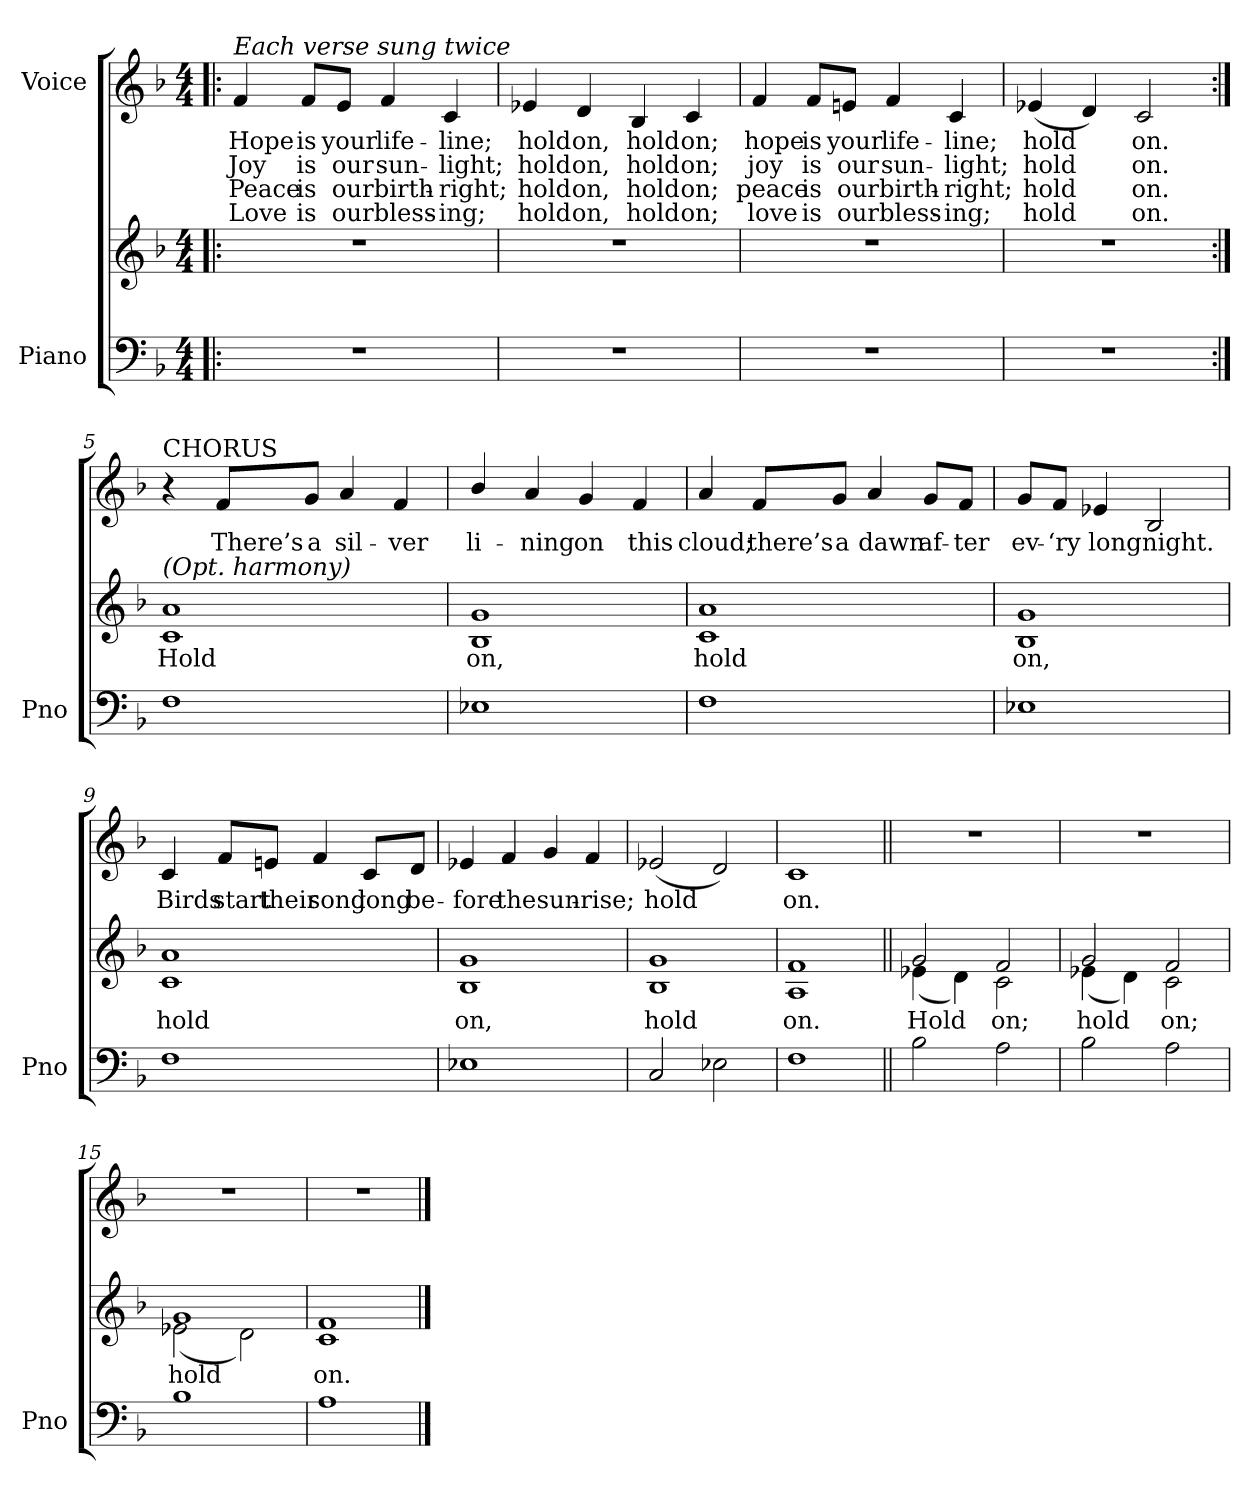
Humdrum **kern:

**kern	**kern	**text	**kern	**text	**text	**text	**text
*part2	*part2	*part2	*part1	*part1	*part1	*part1	*part1
*staff3	*staff2	*staff2	*staff1	*staff1	*staff1	*staff1	*staff1
*I"Piano	*	*	*I"Voice	*	*	*	*
*I'Pno	*	*	*	*	*	*	*
*stria5	*stria5	*	*	*	*	*	*
*clefF4	*clefG2	*	*clefG2	*	*	*	*
*k[b-]	*k[b-]	*	*k[b-]	*	*	*	*
*F:	*F:	*	*F:	*	*	*	*
*M4/4	*M4/4	*	*M4/4	*	*	*	*
*MM82	*MM82	*	*MM82	*	*	*	*
=1!|:	=1!|:	=1!|:	=1!|:	=1!|:	=1!|:	=1!|:	=1!|:
!	!	!	!LO:TX:a:i:t=Each verse sung twice	!	!	!	!
!	!	!	!	!LO:LY:b	!LO:LY:b	!LO:LY:b	!LO:LY:b
1r	1r	.	4f/	Hope	Joy	Peace	Love
!	!	!	!	!LO:LY:b	!LO:LY:b	!LO:LY:b	!LO:LY:b
.	.	.	8f/L	is	is	is	is
!	!	!	!	!LO:LY:b	!LO:LY:b	!LO:LY:b	!LO:LY:b
.	.	.	8e/J	your	our	our	our
!	!	!	!	!LO:LY:b	!LO:LY:b	!LO:LY:b	!LO:LY:b
.	.	.	4f/	life-	sun-	birth-	bless-
!	!	!	!	!LO:LY:b	!LO:LY:b	!LO:LY:b	!LO:LY:b
.	.	.	4c/	-line;	light;	-right;	-ing;
=2	=2	=2	=2	=2	=2	=2	=2
!	!	!	!	!LO:LY:b	!LO:LY:b	!LO:LY:b	!LO:LY:b
1r	1r	.	4e-X/	hold	hold	hold	hold
!	!	!	!	!LO:LY:b	!LO:LY:b	!LO:LY:b	!LO:LY:b
.	.	.	4d/	on,	on,	on,	on,
!	!	!	!	!LO:LY:b	!LO:LY:b	!LO:LY:b	!LO:LY:b
.	.	.	4B-/	hold	hold	hold	hold
!	!	!	!	!LO:LY:b	!LO:LY:b	!LO:LY:b	!LO:LY:b
.	.	.	4c/	on;	on;	on;	on;
=3	=3	=3	=3	=3	=3	=3	=3
!	!	!	!	!LO:LY:b	!LO:LY:b	!LO:LY:b	!LO:LY:b
1r	1r	.	4f/	hope	joy	peace	love
!	!	!	!	!LO:LY:b	!LO:LY:b	!LO:LY:b	!LO:LY:b
.	.	.	8f/L	is	is	is	is
!	!	!	!	!LO:LY:b	!LO:LY:b	!LO:LY:b	!LO:LY:b
.	.	.	8eni/J	your	our	our	our
!	!	!	!	!LO:LY:b	!LO:LY:b	!LO:LY:b	!LO:LY:b
.	.	.	4f/	life-	sun-	birth-	bless-
!	!	!	!	!LO:LY:b	!LO:LY:b	!LO:LY:b	!LO:LY:b
.	.	.	4c/	-line;	-light;	-right;	-ing;
=4	=4	=4	=4	=4	=4	=4	=4
!	!	!	!	!LO:LY:b	!LO:LY:b	!LO:LY:b	!LO:LY:b
1r	1r	.	(<4e-X/	hold	hold	hold	hold
.	.	.	4d/)	.	.	.	.
!	!	!	!	!LO:LY:b	!LO:LY:b	!LO:LY:b	!LO:LY:b
.	.	.	2c/	on.	on.	on.	on.
!!LO:LB:g=z
=5:|!	=5:|!	=5:|!	=5:|!	=5:|!	=5:|!	=5:|!	=5:|!
*	*^	*	*	*	*	*	*
!	!	!	!	!LO:TX:a:t=CHORUS	!	!	!	!
!	!LO:TX:a:i:t=(Opt. harmony)	!	!	!	!	!	!	!
!	!	!	!LO:LY:b	!	!	!	!	!
1F	1a	1c	Hold	4r	.	.	.	.
!	!	!	!	!	!LO:LY:b	!	!	!
.	.	.	.	8f/L	There’s	.	.	.
!	!	!	!	!	!LO:LY:b	!	!	!
.	.	.	.	8g/J	a	.	.	.
!	!	!	!	!	!LO:LY:b	!	!	!
.	.	.	.	4a/	sil-	.	.	.
!	!	!	!	!	!LO:LY:b	!	!	!
.	.	.	.	4f/	-ver	.	.	.
=6	=6	=6	=6	=6	=6	=6	=6	=6
!	!	!	!LO:LY:b	!	!LO:LY:b	!	!	!
1E-X	1g	1B-	on,	4b-/	li-	.	.	.
!	!	!	!	!	!LO:LY:b	!	!	!
.	.	.	.	4a/	-ning	.	.	.
!	!	!	!	!	!LO:LY:b	!	!	!
.	.	.	.	4g/	on	.	.	.
!	!	!	!	!	!LO:LY:b	!	!	!
.	.	.	.	4f/	this	.	.	.
=7	=7	=7	=7	=7	=7	=7	=7	=7
!	!	!	!LO:LY:b	!	!LO:LY:b	!	!	!
1F	1a	1c	hold	4a/	cloud;	.	.	.
!	!	!	!	!	!LO:LY:b	!	!	!
.	.	.	.	8f/L	there’s	.	.	.
!	!	!	!	!	!LO:LY:b	!	!	!
.	.	.	.	8g/J	a	.	.	.
!	!	!	!	!	!LO:LY:b	!	!	!
.	.	.	.	4a/	dawn	.	.	.
!	!	!	!	!	!LO:LY:b	!	!	!
.	.	.	.	8g/L	af-	.	.	.
!	!	!	!	!	!LO:LY:b	!	!	!
.	.	.	.	8f/J	-ter	.	.	.
=8	=8	=8	=8	=8	=8	=8	=8	=8
!	!	!	!LO:LY:b	!	!LO:LY:b	!	!	!
1E-X	1g	1B-	on,	8g/L	ev-	.	.	.
!	!	!	!	!	!LO:LY:b	!	!	!
.	.	.	.	8f/J	-‘ry	.	.	.
!	!	!	!	!	!LO:LY:b	!	!	!
.	.	.	.	4e-X/	long	.	.	.
!	!	!	!	!	!LO:LY:b	!	!	!
.	.	.	.	2B-/	night.	.	.	.
!!LO:LB:g=z
=9	=9	=9	=9	=9	=9	=9	=9	=9
!	!	!	!LO:LY:b	!	!LO:LY:b	!	!	!
1F	1a	1c	hold	4c/	Birds	.	.	.
!	!	!	!	!	!LO:LY:b	!	!	!
.	.	.	.	8f/L	start	.	.	.
!	!	!	!	!	!LO:LY:b	!	!	!
.	.	.	.	8eni/J	their	.	.	.
!	!	!	!	!	!LO:LY:b	!	!	!
.	.	.	.	4f/	song	.	.	.
!	!	!	!	!	!LO:LY:b	!	!	!
.	.	.	.	8c/L	long	.	.	.
!	!	!	!	!	!LO:LY:b	!	!	!
.	.	.	.	8d/J	be-	.	.	.
=10	=10	=10	=10	=10	=10	=10	=10	=10
!	!	!	!LO:LY:b	!	!LO:LY:b	!	!	!
1E-X	1g	1B-	on,	4e-X/	-fore	.	.	.
!	!	!	!	!	!LO:LY:b	!	!	!
.	.	.	.	4f/	the	.	.	.
!	!	!	!	!	!LO:LY:b	!	!	!
.	.	.	.	4g/	sun-	.	.	.
!	!	!	!	!	!LO:LY:b	!	!	!
.	.	.	.	4f/	-rise;	.	.	.
=11	=11	=11	=11	=11	=11	=11	=11	=11
!	!	!	!LO:LY:b	!	!LO:LY:b	!	!	!
2C/	1g	1B-	hold	(<2e-X/	hold	.	.	.
2E-X\	.	.	.	2d/)	.	.	.	.
=12	=12	=12	=12	=12	=12	=12	=12	=12
!	!	!	!LO:LY:b	!	!LO:LY:b	!	!	!
1F	1f	1A	on.	1c	on.	.	.	.
!!LO:LB:g=z
=13||	=13||	=13||	=13||	=13||	=13||	=13||	=13||	=13||
!	!	!	!LO:LY:b	!	!	!	!	!
2B-\	2g/	(<4e-X\	Hold	1r	.	.	.	.
.	.	4d\)	.	.	.	.	.	.
!	!	!	!LO:LY:b	!	!	!	!	!
2A\	2f/	2c\	on;	.	.	.	.	.
=14	=14	=14	=14	=14	=14	=14	=14	=14
!	!	!	!LO:LY:b	!	!	!	!	!
2B-\	2g/	(<4e-X\	hold	1r	.	.	.	.
.	.	4d\)	.	.	.	.	.	.
!	!	!	!LO:LY:b	!	!	!	!	!
2A\	2f/	2c\	on;	.	.	.	.	.
=15	=15	=15	=15	=15	=15	=15	=15	=15
!	!	!	!LO:LY:b	!	!	!	!	!
1B-	1g	(<2e-X\	hold	1r	.	.	.	.
.	.	2d\)	.	.	.	.	.	.
=16	=16	=16	=16	=16	=16	=16	=16	=16
!	!	!	!LO:LY:b	!	!	!	!	!
1A	1f	1c	on.	1r	.	.	.	.
*	*v	*v	*	*	*	*	*	*
==	==	==	==	==	==	==	==
*-	*-	*-	*-	*-	*-	*-	*-
